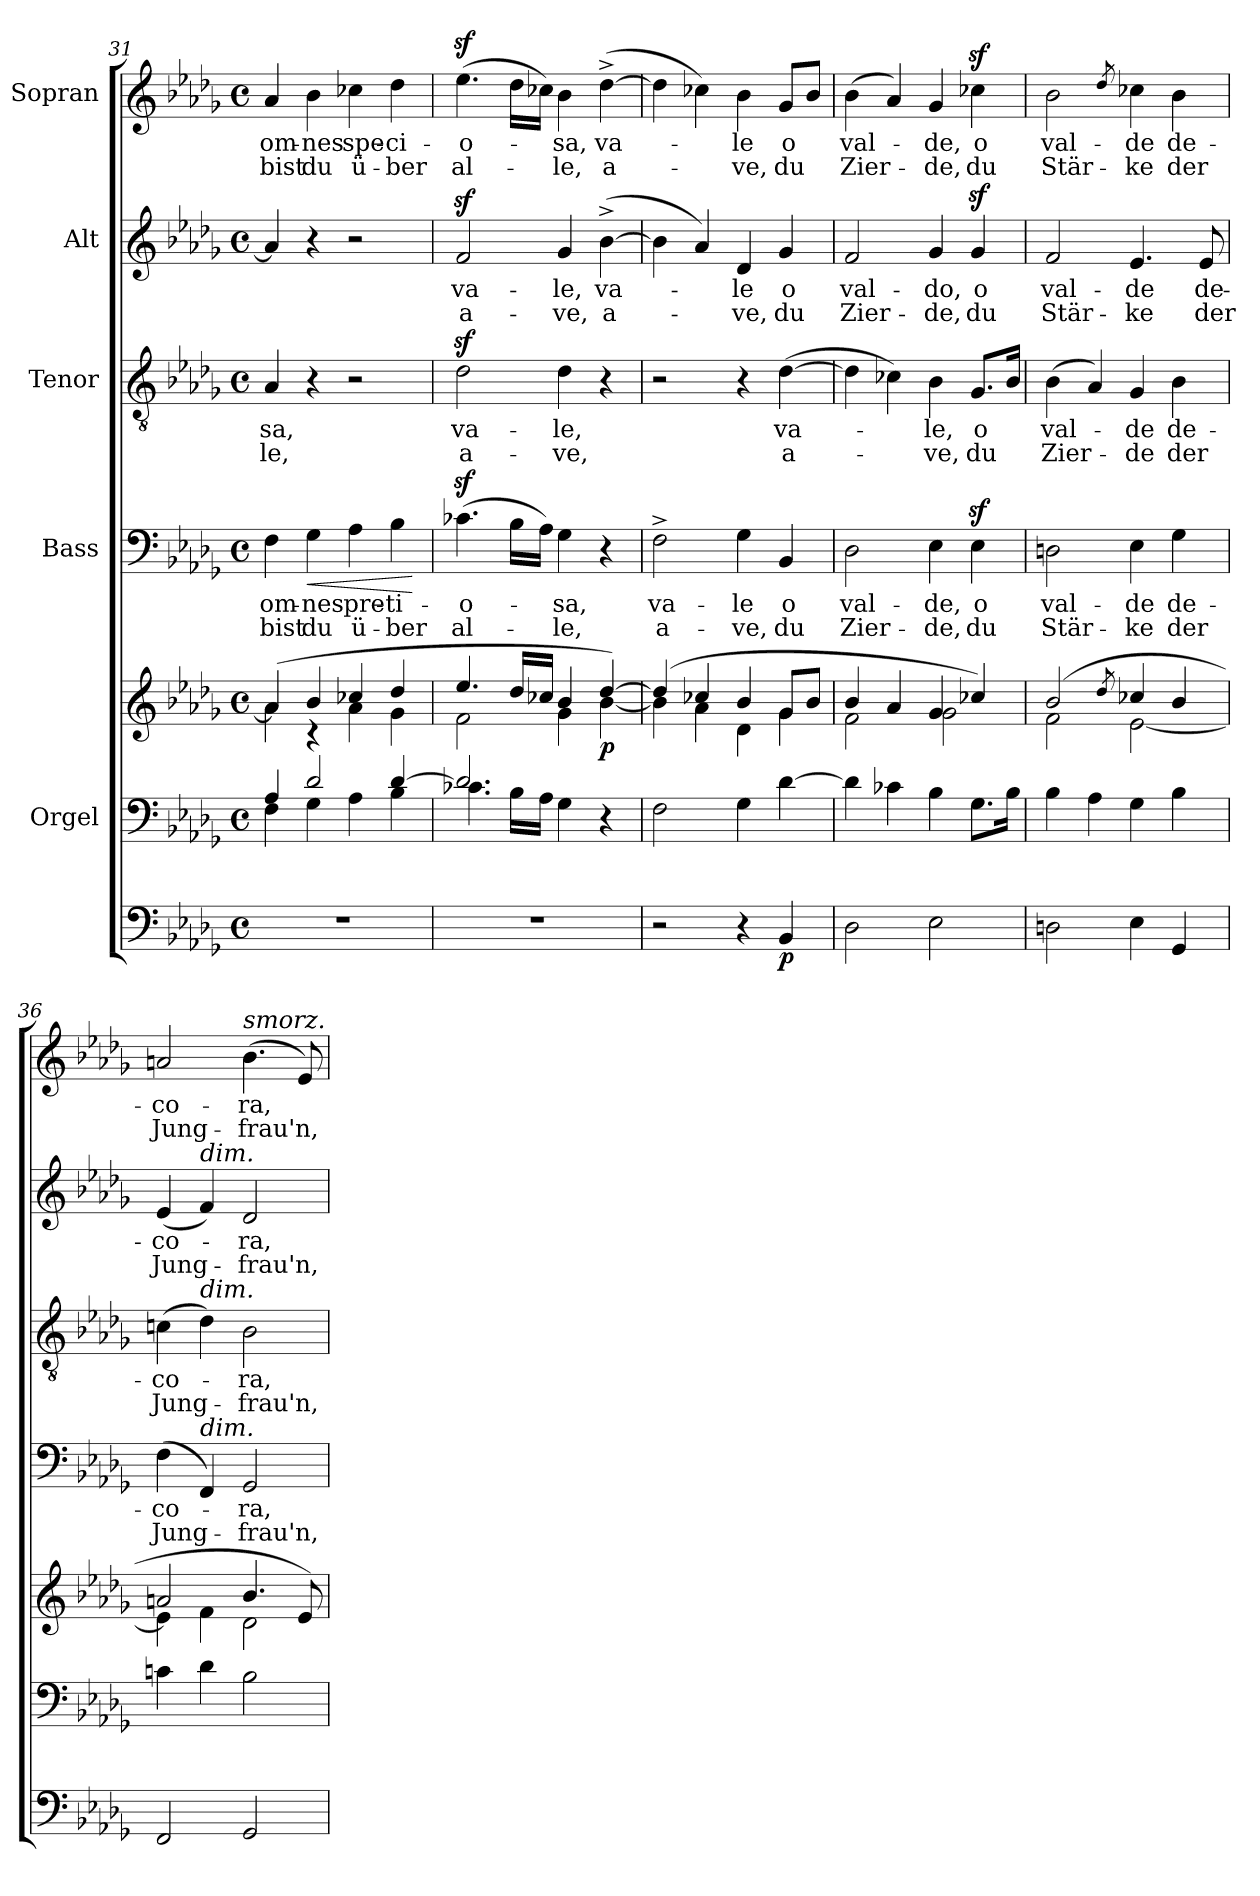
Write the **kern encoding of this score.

**kern	**dynam	**kern	**kern	**dynam	**kern	**text	**text	**dynam	**kern	**text	**text	**kern	**text	**text	**kern	**text	**text
*part6	*part6	*part5	*part5	*part5	*part4	*part4	*part4	*part4	*part3	*part3	*part3	*part2	*part2	*part2	*part1	*part1	*part1
*staff7	*staff7	*staff6	*staff5	*staff5/6	*staff4	*staff4	*staff4	*staff4	*staff3	*staff3	*staff3	*staff2	*staff2	*staff2	*staff1	*staff1	*staff1
*	*	*I"Orgel	*	*	*I"Bass	*	*	*	*I"Tenor	*	*	*I"Alt	*	*	*I"Sopran	*	*
*clefF4	*	*clefF4	*clefG2	*	*clefF4	*	*	*	*clefGv2	*	*	*clefG2	*	*	*clefG2	*	*
*k[b-e-a-d-g-]	*	*k[b-e-a-d-g-]	*k[b-e-a-d-g-]	*	*k[b-e-a-d-g-]	*	*	*	*k[b-e-a-d-g-]	*	*	*k[b-e-a-d-g-]	*	*	*k[b-e-a-d-g-]	*	*
*D-:	*	*D-:	*D-:	*	*D-:	*	*	*	*D-:	*	*	*D-:	*	*	*D-:	*	*
*M4/4	*	*M4/4	*M4/4	*	*M4/4	*	*	*	*M4/4	*	*	*M4/4	*	*	*M4/4	*	*
*met(c)	*	*met(c)	*met(c)	*	*met(c)	*	*	*	*met(c)	*	*	*met(c)	*	*	*met(c)	*	*
=31	=31	=31	=31	=31	=31	=31	=31	=31	=31	=31	=31	=31	=31	=31	=31	=31	=31
*	*	*^	*^	*	*	*	*	*	*	*	*	*	*	*	*	*	*
1r	.	4A-/	4F\	(>4a-/]	4a-\	.	4F\	om-	bist	.	4A-/	-sa,	-le,	4a-/]	.	.	4a-/	om-	bist
!	!	!	!	!	!	!	!	!	!	!LO:HP:b	!	!	!	!	!	!	!	!	!
.	.	2d-/	4G-\	4b-/	4r	.	4G-\	-nes	du	<	4r	.	.	4r	.	.	4b-\	-nes	du
.	.	.	4A-\	4cc-X/	4a-\	.	4A-\	pre-	ü-	.	2r	.	.	2r	.	.	4cc-X\	spe-	ü-
.	.	[4d-/	4B-\	4dd-/	4g-\	.	4B-\	-ti-	-ber	.	.	.	.	.	.	.	4dd-\	-ci-	-ber
*	*	*v	*v	*	*	*	*	*	*	*	*	*	*	*	*	*	*	*	*
*	*	*	*v	*v	*	*	*	*	*	*	*	*	*	*	*	*	*	*
.	.	.	.	.	.	.	.	[	.	.	.	.	.	.	.	.	.
!!LO:LB:g=z
=32	=32	=32	=32	=32	=32	=32	=32	=32	=32	=32	=32	=32	=32	=32	=32	=32	=32
*	*	*^	*^	*	*	*	*	*	*	*	*	*	*	*	*	*	*
1r	.	2.d-/]	4.c-X\	4.ee-/	2f\	.	(>4.c-Xz>\	-o-	al-	.	2d-z>\	va-	a-	2fz>/	va-	a-	(>4.ee-z>\	-o-	al-
.	.	.	16B-\LL	16dd-/LL	.	.	16B-\LL	.	.	.	.	.	.	.	.	.	16dd-\LL	.	.
.	.	.	16A-\JJ	16cc-X/JJ	.	.	16A-\JJ)	.	.	.	.	.	.	.	.	.	16cc-X\JJ)	.	.
.	.	.	4G-\	4b-/	4g-\	.	4G-\	-sa,	-le,	.	4d-\	-le,	-ve,	4g-/	-le,	-ve,	4b-\	-sa,	-le,
!	!	!	!	!	!	!LO:DY:b	!	!	!	!	!	!	!	!	!	!	!	!	!
.	.	4r	4ryy	[4dd-/)	[4b-\	p	4r	.	.	.	4r	.	.	([4b-^\	va-	a-	([4dd-^\	va-	a-
*	*	*v	*v	*	*	*	*	*	*	*	*	*	*	*	*	*	*	*	*
=33	=33	=33	=33	=33	=33	=33	=33	=33	=33	=33	=33	=33	=33	=33	=33	=33	=33	=33
2r	.	2F\	(>4dd-/]	4b-\]	.	2F^\	va-	a-	.	2r	.	.	4b-\]	.	.	4dd-\]	.	.
.	.	.	4cc-X/	4a-\	.	.	.	.	.	.	.	.	4a-/)	.	.	4cc-X\)	.	.
4r	.	4G-\	4b-/	4d-\	.	4G-\	-le	-ve,	.	4r	.	.	4d-/	-le	-ve,	4b-\	-le	-ve,
!	!LO:DY:b	!	!	!	!	!	!	!	!	!	!	!	!	!	!	!	!	!
4BB-/	p	[4d-\	8g-/L	4g-\	.	4BB-/	o	du	.	([4d-\	va-	a-	4g-/	o	du	8g-/L	o	du
.	.	.	8b-/J	.	.	.	.	.	.	.	.	.	.	.	.	8b-/J	.	.
=34	=34	=34	=34	=34	=34	=34	=34	=34	=34	=34	=34	=34	=34	=34	=34	=34	=34	=34
2D-\	.	4d-\]	4b-/	2f\	.	2D-\	val-	Zier-	.	4d-\]	.	.	2f/	val-	Zier-	(>4b-\	val-	Zier-
.	.	4c-X\	4a-/	.	.	.	.	.	.	4c-X\)	.	.	.	.	.	4a-/)	.	.
2E-\	.	4B-\	4g-/	2g-\	.	4E-\	-de,	-de,	.	4B-\	-le,	-ve,	4g-/	-do,	-de,	4g-/	-de,	-de,
.	.	8.G-\L	4cc-X/)	.	.	4E-z>\	o	du	.	8.G-/L	o	du	4g-z>/	o	du	4cc-Xz>\	o	du
.	.	16B-\Jk	.	.	.	.	.	.	.	16B-/Jk	.	.	.	.	.	.	.	.
=35	=35	=35	=35	=35	=35	=35	=35	=35	=35	=35	=35	=35	=35	=35	=35	=35	=35	=35
2Dn\	.	4B-\	(>2b-/	2f\	.	2Dn\	val-	Stär-	.	(>4B-\	val-	Zier-	2f/	val-	Stär-	2b-\	val-	Stär-
.	.	4A-\	.	.	.	.	.	.	.	4A-/)	.	.	.	.	.	.	.	.
.	.	.	8qdd-/	.	.	.	.	.	.	.	.	.	.	.	.	8qdd-/	.	.
4E-\	.	4G-\	4cc-X/	[2e-\	.	4E-\	-de	-ke	.	4G-/	-de	-de	4.e-/	-de	-ke	4cc-X\	-de	-ke
4GG-/	.	4B-\	4b-/	.	.	4G-\	de-	der	.	4B-\	de-	der	.	.	.	4b-\	de-	der
.	.	.	.	.	.	.	.	.	.	.	.	.	8e-/	de-	der	.	.	.
=36	=36	=36	=36	=36	=36	=36	=36	=36	=36	=36	=36	=36	=36	=36	=36	=36	=36	=36
2FF/	.	4cn\	2an/	4e-\]	.	(>4F\	-co-	Jung-	.	(>4cn\	-co-	Jung-	(>4e-/	-co-	Jung-	2an/	-co-	Jung-
!	!	!	!	!	!	!	!	!	!	!	!	!	!LO:TX:a:i:t=dim.	!	!	!	!	!
!	!	!	!	!	!	!	!	!	!	!LO:TX:a:i:t=dim.	!	!	!	!	!	!	!	!
!	!	!	!	!	!	!LO:TX:a:i:t=dim.	!	!	!	!	!	!	!	!	!	!	!	!
.	.	4d-\	.	4f\	.	4FF/)	.	.	.	4d-\)	.	.	4f/)	.	.	.	.	.
!	!	!	!	!	!	!	!	!	!	!	!	!	!	!	!	!LO:TX:a:i:t=smorz.	!	!
2GG-/	.	2B-\	4.b-/	2d-\	.	2GG-/	-ra,	-frau'n,	.	2B-\	-ra,	-frau'n,	2d-/	-ra,	-frau'n,	(>4.b-\	-ra,	-frau'n,
.	.	.	8e-/)	.	.	.	.	.	.	.	.	.	.	.	.	8e-/)	.	.
*	*	*	*v	*v	*	*	*	*	*	*	*	*	*	*	*	*	*	*
=	=	=	=	=	=	=	=	=	=	=	=	=	=	=	=	=	=
*-	*-	*-	*-	*-	*-	*-	*-	*-	*-	*-	*-	*-	*-	*-	*-	*-	*-
